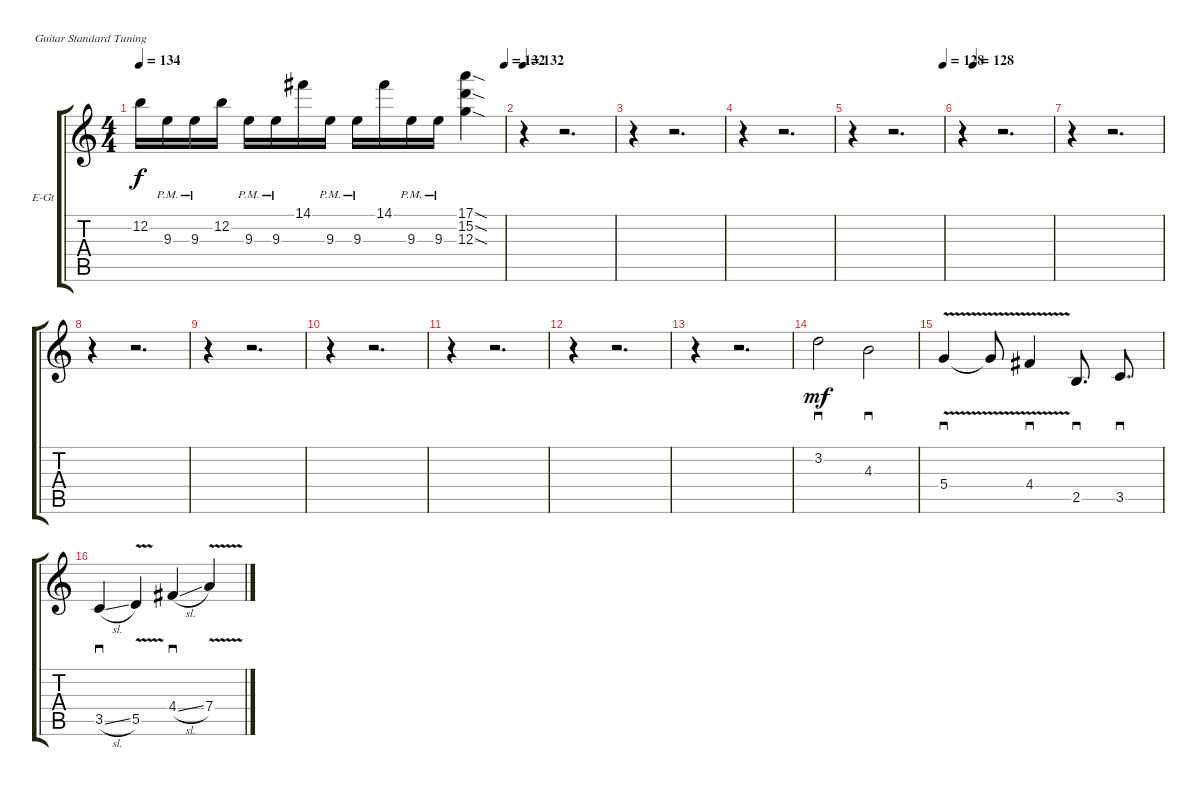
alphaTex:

\bracketExtendMode groupsimilarinstruments
\firstSystemTrackNameOrientation horizontal
\otherSystemsTrackNameOrientation horizontal
\track ("Gtr. II - Jason Gobel (Distortion)" "E-Gt") {instrument distortionguitar}
\staff {score tabs}
\tuning (E4 B3 G3 D3 A2 E2)
\ts (4 4)
\tempo 134
\tempo (132 1)
\clef g2
\ks c
12.2.16{dy f} 9.3{pm}.16 9.3{pm}.16 12.2.16 9.3{pm}.16 9.3{pm}.16 14.1.16 9.3{pm}.16 9.3{pm}.16 14.1.16 9.3{pm}.16 9.3{pm}.16 (17.1{sod} 15.2{sod} 12.3{sod}).4 |
\tempo 132
r.4 r.2{d} |
r.4 r.2{d} |
r.4 r.2{d} |
\tempo (128 1)
r.4 r.2{d} |
\tempo (128 0.125)
r.4 r.2{d} |
r.4 r.2{d} |
r.4 r.2{d} |
r.4 r.2{d} |
r.4 r.2{d} |
r.4 r.2{d} |
r.4 r.2{d} |
r.4 r.2{d} |
3.2.2{sd dy mf} 4.3.2{sd} |
5.4{v}.4{sd} 5.4{t}.8 4.4{v}.4{sd} 2.5.8{d sd} 3.5.8{d sd} |
3.5{sl}.4{sd} 5.5{v}.4 4.4{sl}.4{sd} 7.4{v}.4
